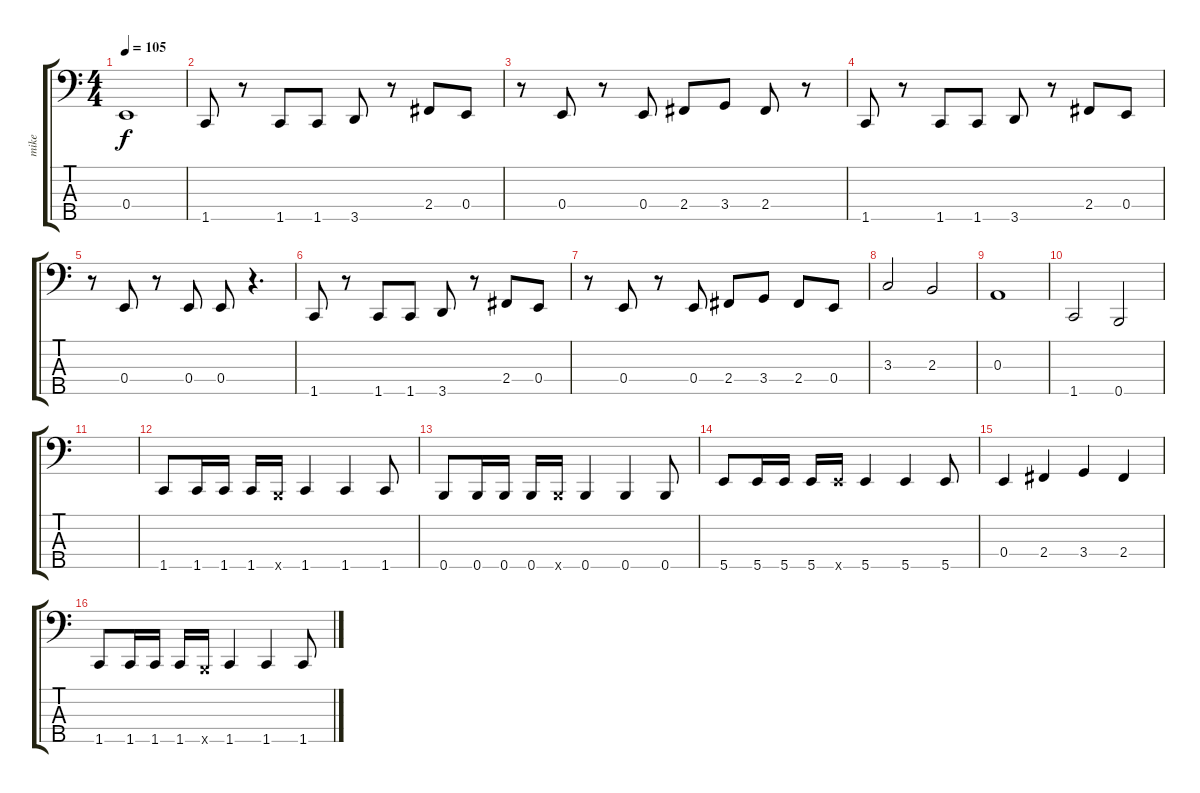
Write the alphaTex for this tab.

\track ("mike" "mike") {instrument electricbasspick}
\staff {score tabs}
\tuning (G2 D2 A1 E1 B0) {hide}
\ts (4 4)
\tempo 105
\clef f4
\ks c
0.4{t}.1{dy f} |
1.5.8 r.8 1.5.8 1.5.8 3.5.8 r.8 2.4.8 0.4.8 |
r.8 0.4.8 r.8 0.4.8 2.4.8 3.4.8 2.4.8 r.8 |
1.5.8 r.8 1.5.8 1.5.8 3.5.8 r.8 2.4.8 0.4.8 |
r.8 0.4.8 r.8 0.4.8 0.4.8 r.4{d} |
1.5.8 r.8 1.5.8 1.5.8 3.5.8 r.8 2.4.8 0.4.8 |
r.8 0.4.8 r.8 0.4.8 2.4.8 3.4.8 2.4.8 0.4.8 |
3.3.2 2.3.2 |
0.3.1 |
1.5.2 0.5.2 |
|
1.5.8 1.5.16 1.5.16 1.5.16 0.5{x}.16 1.5.4 1.5.4 1.5.8 |
0.5.8 0.5.16 0.5.16 0.5.16 0.5{x}.16 0.5.4 0.5.4 0.5.8 |
5.5.8 5.5.16 5.5.16 5.5.16 5.5{x}.16 5.5.4 5.5.4 5.5.8 |
0.4.4 2.4.4 3.4.4 2.4.4 |
1.5.8 1.5.16 1.5.16 1.5.16 0.5{x}.16 1.5.4 1.5.4 1.5.8
